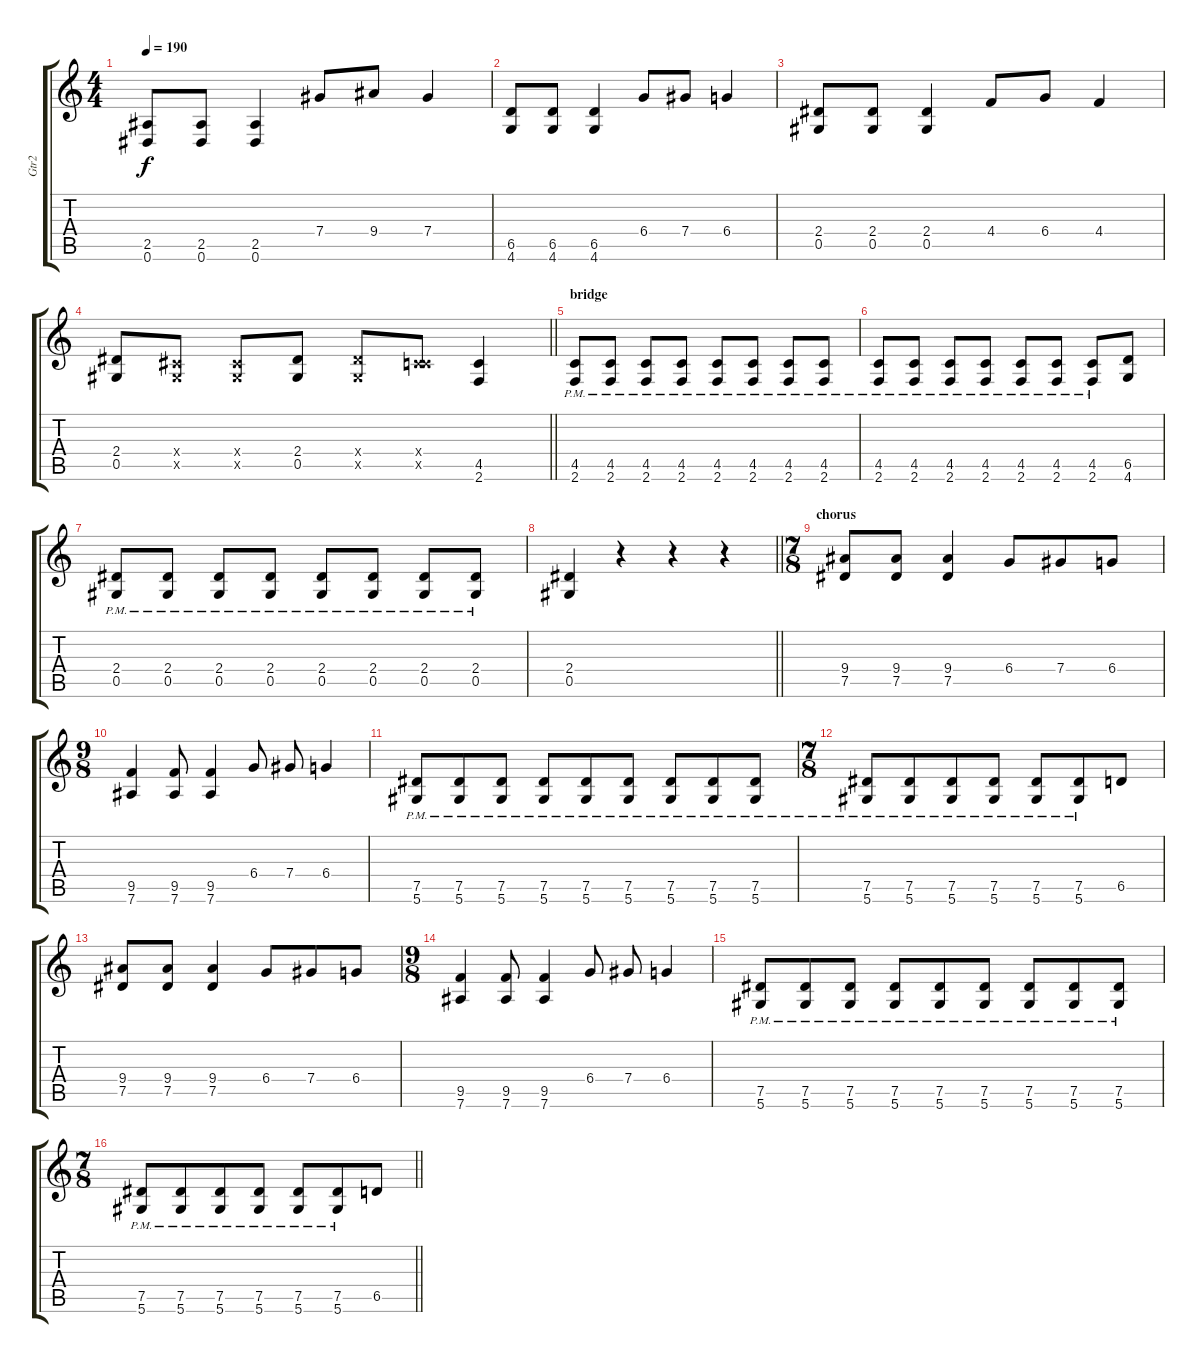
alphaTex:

\track ("Gtr2" "Gtr2") {instrument distortionguitar}
\staff {score tabs}
\tuning (Eb4 Bb3 Gb3 Db3 Ab2 Eb2) {hide}
\ts (4 4)
\tempo 190
\clef g2
\ks c
(2.5 0.6).8{dy f} (2.5 0.6).8 (2.5 0.6).4 7.4.8 9.4.8 7.4.4 |
(6.5 4.6).8 (6.5 4.6).8 (6.5 4.6).4 6.4.8 7.4.8 6.4.4 |
(2.4 0.5).8 (2.4 0.5).8 (2.4 0.5).4 4.4.8 6.4.8 4.4.4 |
\barLineRight lightlight
(2.4 0.5).8 (0.4{x} 0.5{x}).8 (0.4{x} 0.5{x}).8 (2.4 0.5).8 (2.4{x} 0.5{x}).8 (0.4{x} 4.5{x}).8 (4.5 2.6).4 |
\section ("" "bridge")
(4.5{pm} 2.6{pm}).8 (4.5{pm} 2.6{pm}).8 (4.5{pm} 2.6{pm}).8 (4.5{pm} 2.6{pm}).8 (4.5{pm} 2.6{pm}).8 (4.5{pm} 2.6{pm}).8 (4.5{pm} 2.6{pm}).8 (4.5{pm} 2.6{pm}).8 |
(4.5{pm} 2.6{pm}).8 (4.5{pm} 2.6{pm}).8 (4.5{pm} 2.6{pm}).8 (4.5{pm} 2.6{pm}).8 (4.5{pm} 2.6{pm}).8 (4.5{pm} 2.6{pm}).8 (4.5{pm} 2.6{pm}).8 (6.5 4.6).8 |
(2.4{pm} 0.5{pm}).8 (2.4{pm} 0.5{pm}).8 (2.4{pm} 0.5{pm}).8 (2.4{pm} 0.5{pm}).8 (2.4{pm} 0.5{pm}).8 (2.4{pm} 0.5{pm}).8 (2.4{pm} 0.5{pm}).8 (2.4{pm} 0.5{pm}).8 |
\barLineRight lightlight
(2.4 0.5).4 r.4 r.4 r.4 |
\ts (7 8)
\section ("" "chorus")
(9.4 7.5).8 (9.4 7.5).8 (9.4 7.5).4 6.4.8 7.4.8 6.4.8 |
\ts (9 8)
(9.5 7.6).4 (9.5 7.6).8 (9.5 7.6).4 6.4.8 7.4.8 6.4.4 |
(7.5{pm} 5.6{pm}).8 (7.5{pm} 5.6{pm}).8 (7.5{pm} 5.6{pm}).8 (7.5{pm} 5.6{pm}).8 (7.5{pm} 5.6{pm}).8 (7.5{pm} 5.6{pm}).8 (7.5{pm} 5.6{pm}).8 (7.5{pm} 5.6{pm}).8 (7.5{pm} 5.6{pm}).8 |
\ts (7 8)
(7.5{pm} 5.6{pm}).8 (7.5{pm} 5.6{pm}).8 (7.5{pm} 5.6{pm}).8 (7.5{pm} 5.6{pm}).8 (7.5{pm} 5.6{pm}).8 (7.5{pm} 5.6{pm}).8 6.5.8 |
(9.4 7.5).8 (9.4 7.5).8 (9.4 7.5).4 6.4.8 7.4.8 6.4.8 |
\ts (9 8)
(9.5 7.6).4 (9.5 7.6).8 (9.5 7.6).4 6.4.8 7.4.8 6.4.4 |
(7.5{pm} 5.6{pm}).8 (7.5{pm} 5.6{pm}).8 (7.5{pm} 5.6{pm}).8 (7.5{pm} 5.6{pm}).8 (7.5{pm} 5.6{pm}).8 (7.5{pm} 5.6{pm}).8 (7.5{pm} 5.6{pm}).8 (7.5{pm} 5.6{pm}).8 (7.5{pm} 5.6{pm}).8 |
\ts (7 8)
\barLineRight lightlight
(7.5{pm} 5.6{pm}).8 (7.5{pm} 5.6{pm}).8 (7.5{pm} 5.6{pm}).8 (7.5{pm} 5.6{pm}).8 (7.5{pm} 5.6{pm}).8 (7.5{pm} 5.6{pm}).8 6.5.8
